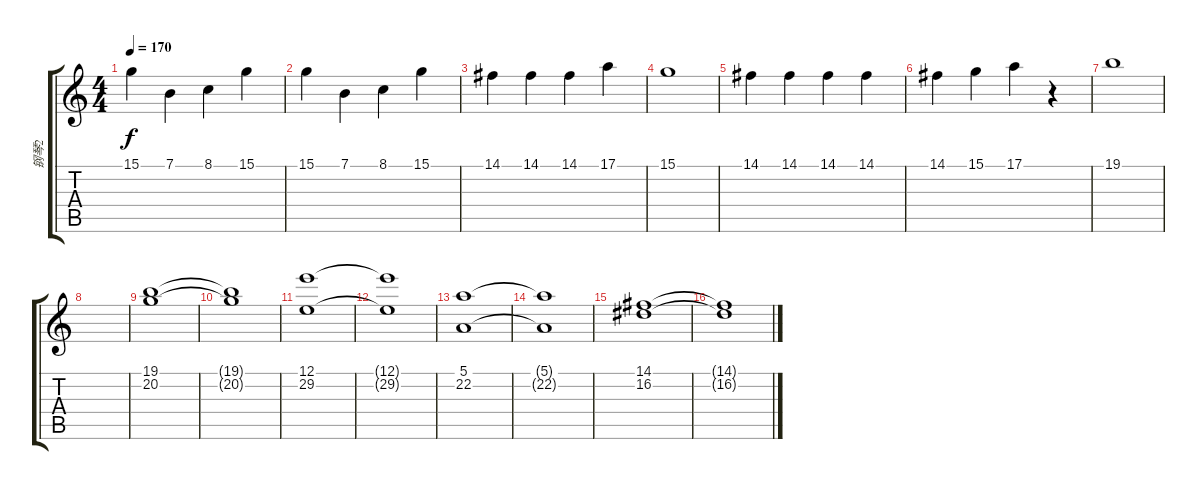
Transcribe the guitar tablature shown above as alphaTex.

\track ("钢琴2" "钢琴2") {instrument brightacousticpiano}
\staff {score tabs}
\tuning (E4 B3 G3 D3 A2 E2) {hide}
\ts (4 4)
\tempo 170
\clef g2
\ks c
15.1.4{dy f} 7.1.4 8.1.4 15.1.4 |
15.1.4 7.1.4 8.1.4 15.1.4 |
14.1.4 14.1.4 14.1.4 17.1.4 |
15.1.1 |
14.1.4 14.1.4 14.1.4 14.1.4 |
14.1.4 15.1.4 17.1.4 r.4 |
19.1.1 |
|
(19.1 20.2).1 |
(19.1{t} 20.2{t}).1 |
(12.1 29.2).1 |
(12.1{t} 29.2{t}).1 |
(5.1 22.2).1 |
(5.1{t} 22.2{t}).1 |
(14.1 16.2).1 |
(14.1{t} 16.2{t}).1
